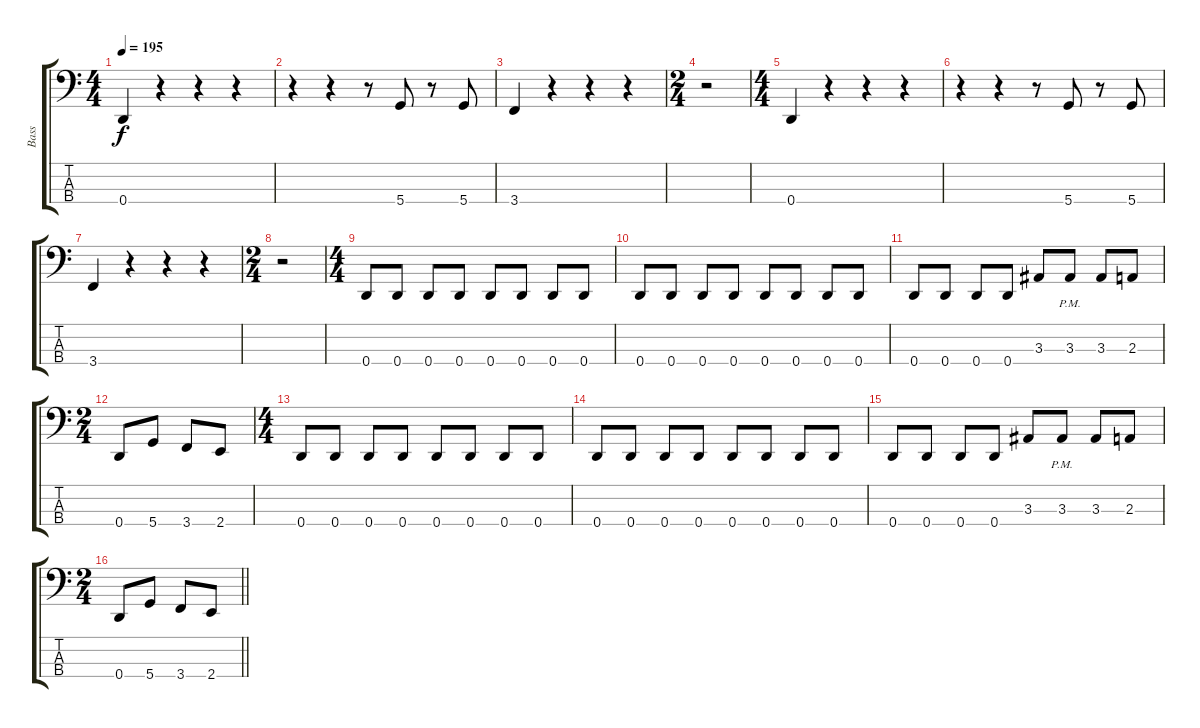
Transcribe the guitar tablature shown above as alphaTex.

\track ("Bass" "Bass") {instrument electricbasspick}
\staff {score tabs}
\tuning (F2 C2 G1 D1) {hide}
\ts (4 4)
\tempo 195
\clef f4
\ks c
0.4.4{dy f instrument electricbasspick} r.4 r.4 r.4 |
r.4 r.4 r.8 5.4.8 r.8 5.4.8 |
3.4.4 r.4 r.4 r.4 |
\ts (2 4)
r.2 |
\ts (4 4)
0.4.4 r.4 r.4 r.4 |
r.4 r.4 r.8 5.4.8 r.8 5.4.8 |
3.4.4 r.4 r.4 r.4 |
\ts (2 4)
r.2 |
\ts (4 4)
0.4.8 0.4.8 0.4.8 0.4.8 0.4.8 0.4.8 0.4.8 0.4.8 |
0.4.8 0.4.8 0.4.8 0.4.8 0.4.8 0.4.8 0.4.8 0.4.8 |
0.4.8 0.4.8 0.4.8 0.4.8 3.3.8 3.3{pm}.8 3.3.8 2.3.8 |
\ts (2 4)
0.4.8 5.4.8 3.4.8 2.4.8 |
\ts (4 4)
0.4.8 0.4.8 0.4.8 0.4.8 0.4.8 0.4.8 0.4.8 0.4.8 |
0.4.8 0.4.8 0.4.8 0.4.8 0.4.8 0.4.8 0.4.8 0.4.8 |
0.4.8 0.4.8 0.4.8 0.4.8 3.3.8 3.3{pm}.8 3.3.8 2.3.8 |
\ts (2 4)
\barLineRight lightlight
0.4.8 5.4.8 3.4.8 2.4.8
